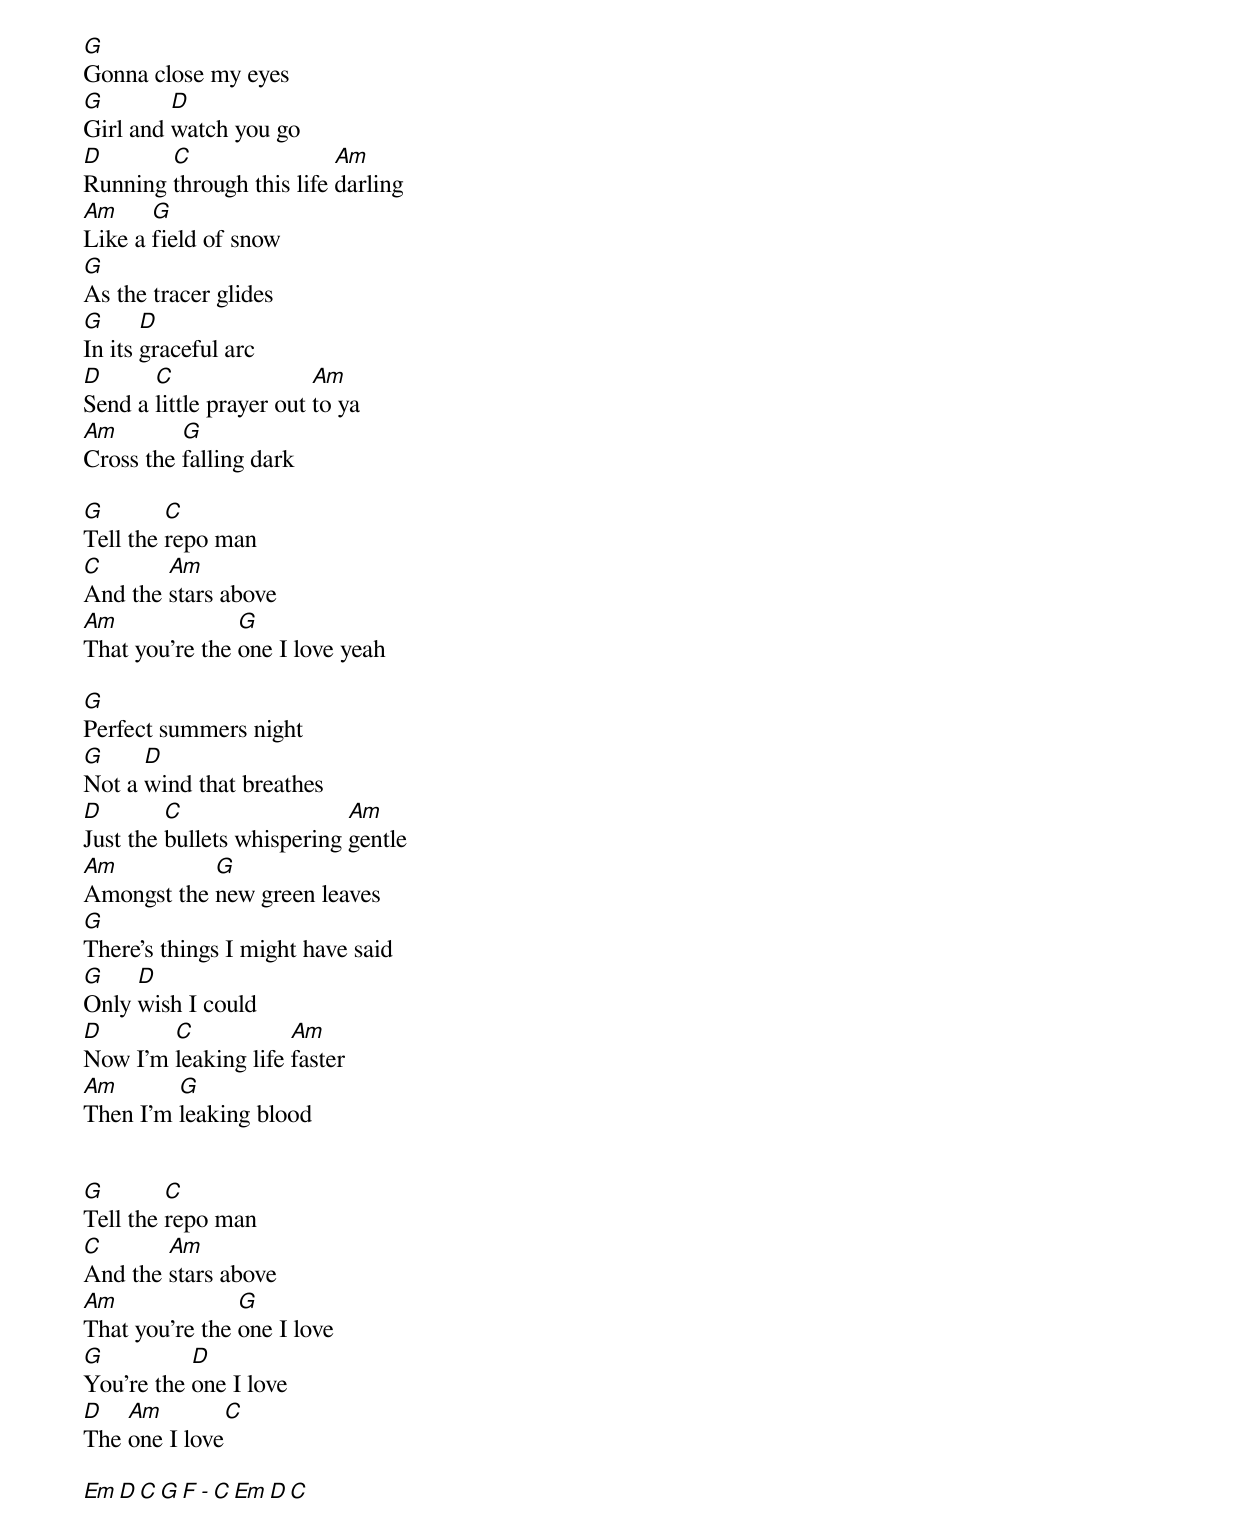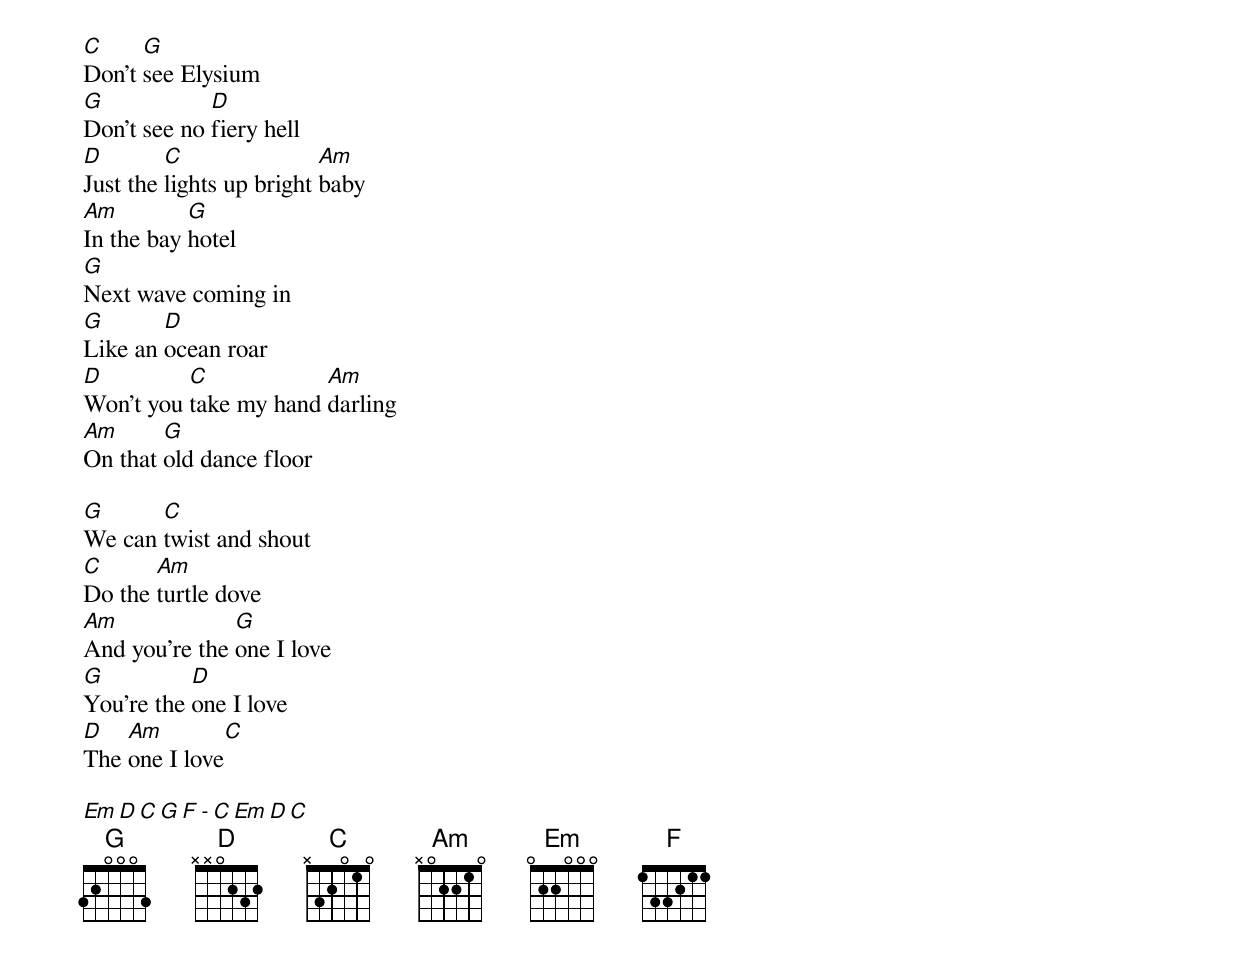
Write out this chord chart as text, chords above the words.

G
Gonna close my eyes
G        D
Girl and watch you go
D       C                 Am
Running through this life darling
Am     G
Like a field of snow
G
As the tracer glides
G      D
In its graceful arc
D      C                 Am
Send a little prayer out to ya
Am        G
Cross the falling dark

G        C
Tell the repo man
C       Am
And the stars above
Am              G
That you're the one I love yeah

G
Perfect summers night
G     D
Not a wind that breathes
D        C                  Am
Just the bullets whispering gentle
Am          G
Amongst the new green leaves
G
There's things I might have said
G    D
Only wish I could
D       C            Am
Now I'm leaking life faster
Am       G
Then I'm leaking blood


G        C
Tell the repo man
C       Am
And the stars above
Am              G
That you're the one I love
G          D
You're the one I love
D   Am        C
The one I love

Em D C G F - C Em D C

C     G
Don't see Elysium
G            D
Don't see no fiery hell
D        C                Am
Just the lights up bright baby
Am         G
In the bay hotel
G
Next wave coming in
G       D
Like an ocean roar
D         C            Am
Won't you take my hand darling
Am      G
On that old dance floor

G      C
We can twist and shout
C      Am
Do the turtle dove
Am             G
And you're the one I love
G          D
You're the one I love
D   Am        C
The one I love

Em D C G F - C Em D C
